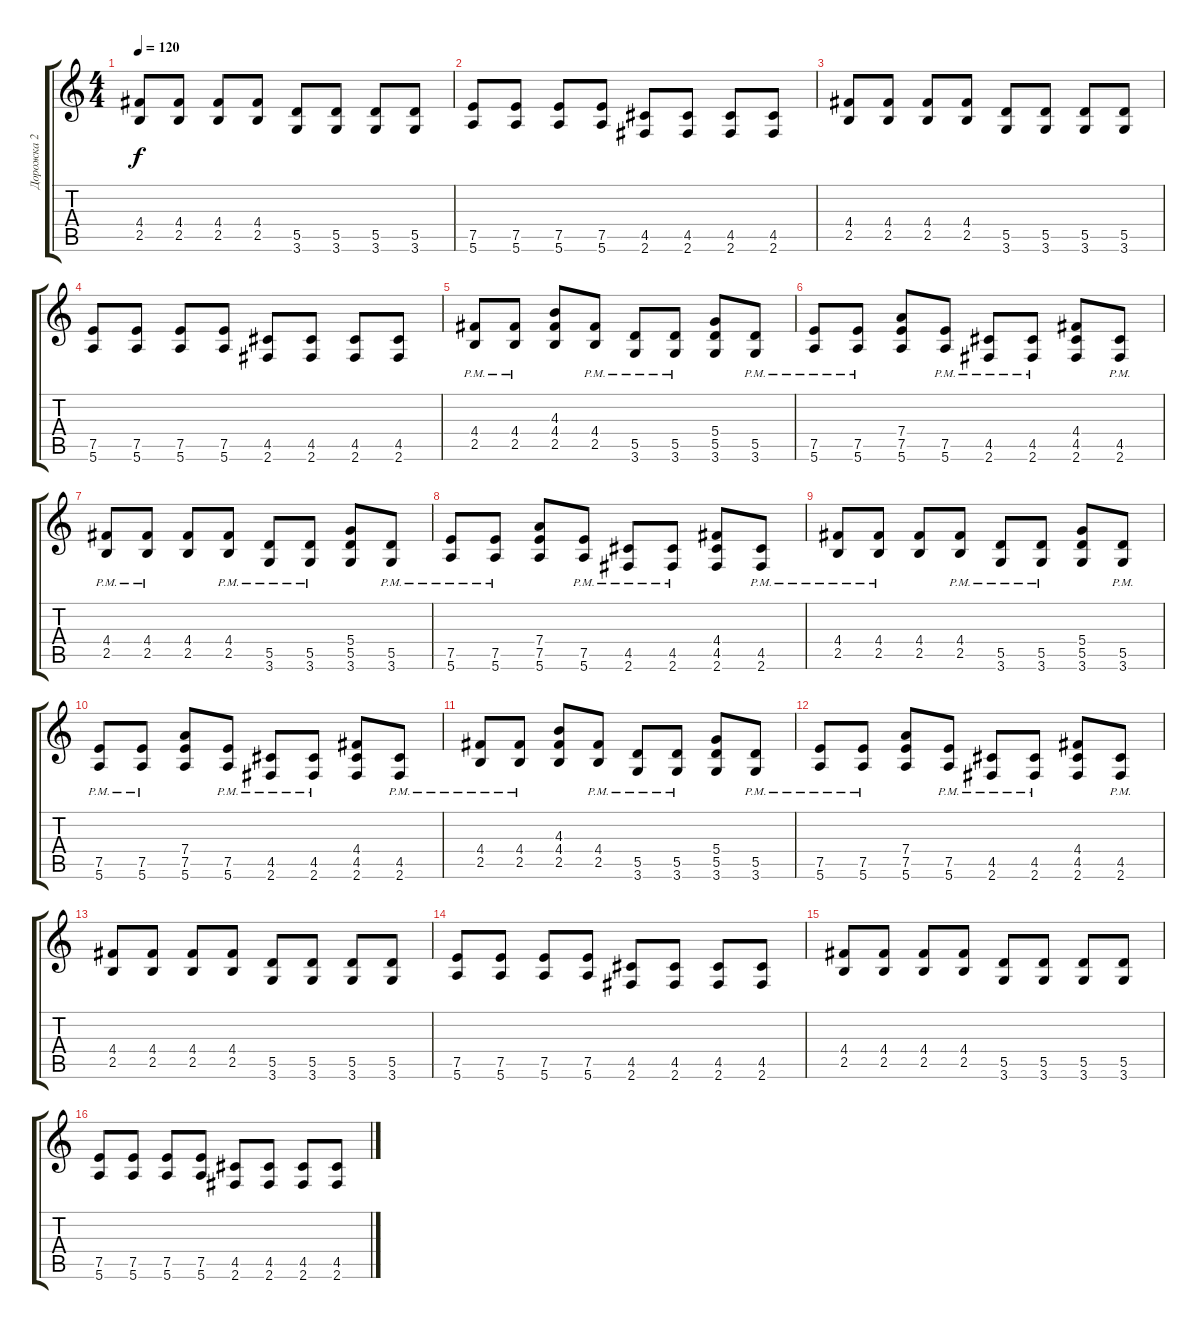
\track ("Дорожка 2" "Дорожка 2") {instrument distortionguitar}
\staff {score tabs}
\tuning (E4 B3 G3 D3 A2 E2) {hide}
\ts (4 4)
\tempo 120
\clef g2
\ks c
(4.4 2.5).8{dy f} (4.4 2.5).8 (4.4 2.5).8 (4.4 2.5).8 (5.5 3.6).8 (5.5 3.6).8 (5.5 3.6).8 (5.5 3.6).8 |
(7.5 5.6).8 (7.5 5.6).8 (7.5 5.6).8 (7.5 5.6).8 (4.5 2.6).8 (4.5 2.6).8 (4.5 2.6).8 (4.5 2.6).8 |
(4.4 2.5).8 (4.4 2.5).8 (4.4 2.5).8 (4.4 2.5).8 (5.5 3.6).8 (5.5 3.6).8 (5.5 3.6).8 (5.5 3.6).8 |
(7.5 5.6).8 (7.5 5.6).8 (7.5 5.6).8 (7.5 5.6).8 (4.5 2.6).8 (4.5 2.6).8 (4.5 2.6).8 (4.5 2.6).8 |
(4.4{pm} 2.5{pm}).8 (4.4{pm} 2.5{pm}).8 (4.3 4.4 2.5).8 (4.4{pm} 2.5{pm}).8 (5.5{pm} 3.6{pm}).8 (5.5{pm} 3.6{pm}).8 (5.4 5.5 3.6).8 (5.5{pm} 3.6{pm}).8 |
(7.5{pm} 5.6{pm}).8 (7.5{pm} 5.6{pm}).8 (7.4 7.5 5.6).8 (7.5{pm} 5.6{pm}).8 (4.5{pm} 2.6{pm}).8 (4.5{pm} 2.6{pm}).8 (4.4 4.5 2.6).8 (4.5{pm} 2.6{pm}).8 |
(4.4{pm} 2.5{pm}).8 (4.4{pm} 2.5{pm}).8 (4.4 2.5).8 (4.4{pm} 2.5{pm}).8 (5.5{pm} 3.6{pm}).8 (5.5{pm} 3.6{pm}).8 (5.4 5.5 3.6).8 (5.5{pm} 3.6{pm}).8 |
(7.5{pm} 5.6{pm}).8 (7.5{pm} 5.6{pm}).8 (7.4 7.5 5.6).8 (7.5{pm} 5.6{pm}).8 (4.5{pm} 2.6{pm}).8 (4.5{pm} 2.6{pm}).8 (4.4 4.5 2.6).8 (4.5{pm} 2.6{pm}).8 |
(4.4{pm} 2.5{pm}).8 (4.4{pm} 2.5{pm}).8 (4.4 2.5).8 (4.4{pm} 2.5{pm}).8 (5.5{pm} 3.6{pm}).8 (5.5{pm} 3.6{pm}).8 (5.4 5.5 3.6).8 (5.5{pm} 3.6{pm}).8 |
(7.5{pm} 5.6{pm}).8 (7.5{pm} 5.6{pm}).8 (7.4 7.5 5.6).8 (7.5{pm} 5.6{pm}).8 (4.5{pm} 2.6{pm}).8 (4.5{pm} 2.6{pm}).8 (4.4 4.5 2.6).8 (4.5{pm} 2.6{pm}).8 |
(4.4{pm} 2.5{pm}).8 (4.4{pm} 2.5{pm}).8 (4.3 4.4 2.5).8 (4.4{pm} 2.5{pm}).8 (5.5{pm} 3.6{pm}).8 (5.5{pm} 3.6{pm}).8 (5.4 5.5 3.6).8 (5.5{pm} 3.6{pm}).8 |
(7.5{pm} 5.6{pm}).8 (7.5{pm} 5.6{pm}).8 (7.4 7.5 5.6).8 (7.5{pm} 5.6{pm}).8 (4.5{pm} 2.6{pm}).8 (4.5{pm} 2.6{pm}).8 (4.4 4.5 2.6).8 (4.5{pm} 2.6{pm}).8 |
(4.4 2.5).8 (4.4 2.5).8 (4.4 2.5).8 (4.4 2.5).8 (5.5 3.6).8 (5.5 3.6).8 (5.5 3.6).8 (5.5 3.6).8 |
(7.5 5.6).8 (7.5 5.6).8 (7.5 5.6).8 (7.5 5.6).8 (4.5 2.6).8 (4.5 2.6).8 (4.5 2.6).8 (4.5 2.6).8 |
(4.4 2.5).8 (4.4 2.5).8 (4.4 2.5).8 (4.4 2.5).8 (5.5 3.6).8 (5.5 3.6).8 (5.5 3.6).8 (5.5 3.6).8 |
(7.5 5.6).8 (7.5 5.6).8 (7.5 5.6).8 (7.5 5.6).8 (4.5 2.6).8 (4.5 2.6).8 (4.5 2.6).8 (4.5 2.6).8
